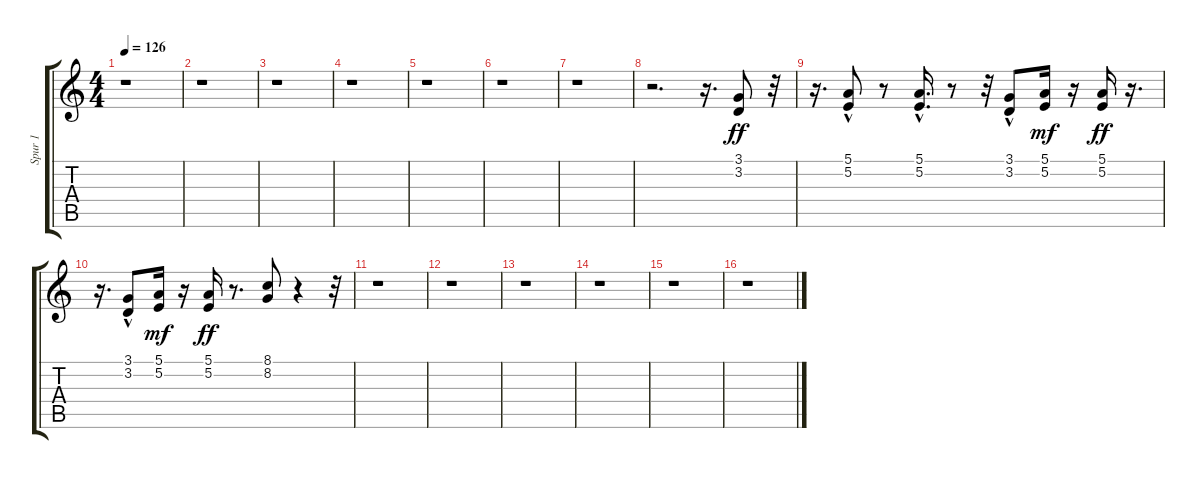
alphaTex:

\track ("Spur 1" "Spur 1") {instrument lead2sawtooth}
\staff {score tabs}
\tuning (E4 B3 G3 D3 A2 E2) {hide}
\ts (4 4)
\tempo 126
\clef g2
\ks c
r.1{dy ff} |
r.1 |
r.1 |
r.1 |
r.1 |
r.1 |
r.1 |
r.2{d} r.16{d} (3.1 3.2).8 r.32 |
r.16{d} (5.1{hac} 5.2).8 r.8 (5.1{hac} 5.2{hac}).16{d} r.8 r.32 (3.1{hac} 3.2).8 (5.1 5.2).16{dy mf} r.16 (5.1 5.2).16{dy ff} r.16{d} |
r.16{d} (3.1{hac} 3.2).8 (5.1 5.2).16{dy mf} r.16 (5.1 5.2).16{dy ff} r.8{d} (8.1 8.2).8 r.4 r.32 |
r.1 |
r.1 |
r.1 |
r.1 |
r.1 |
r.1
